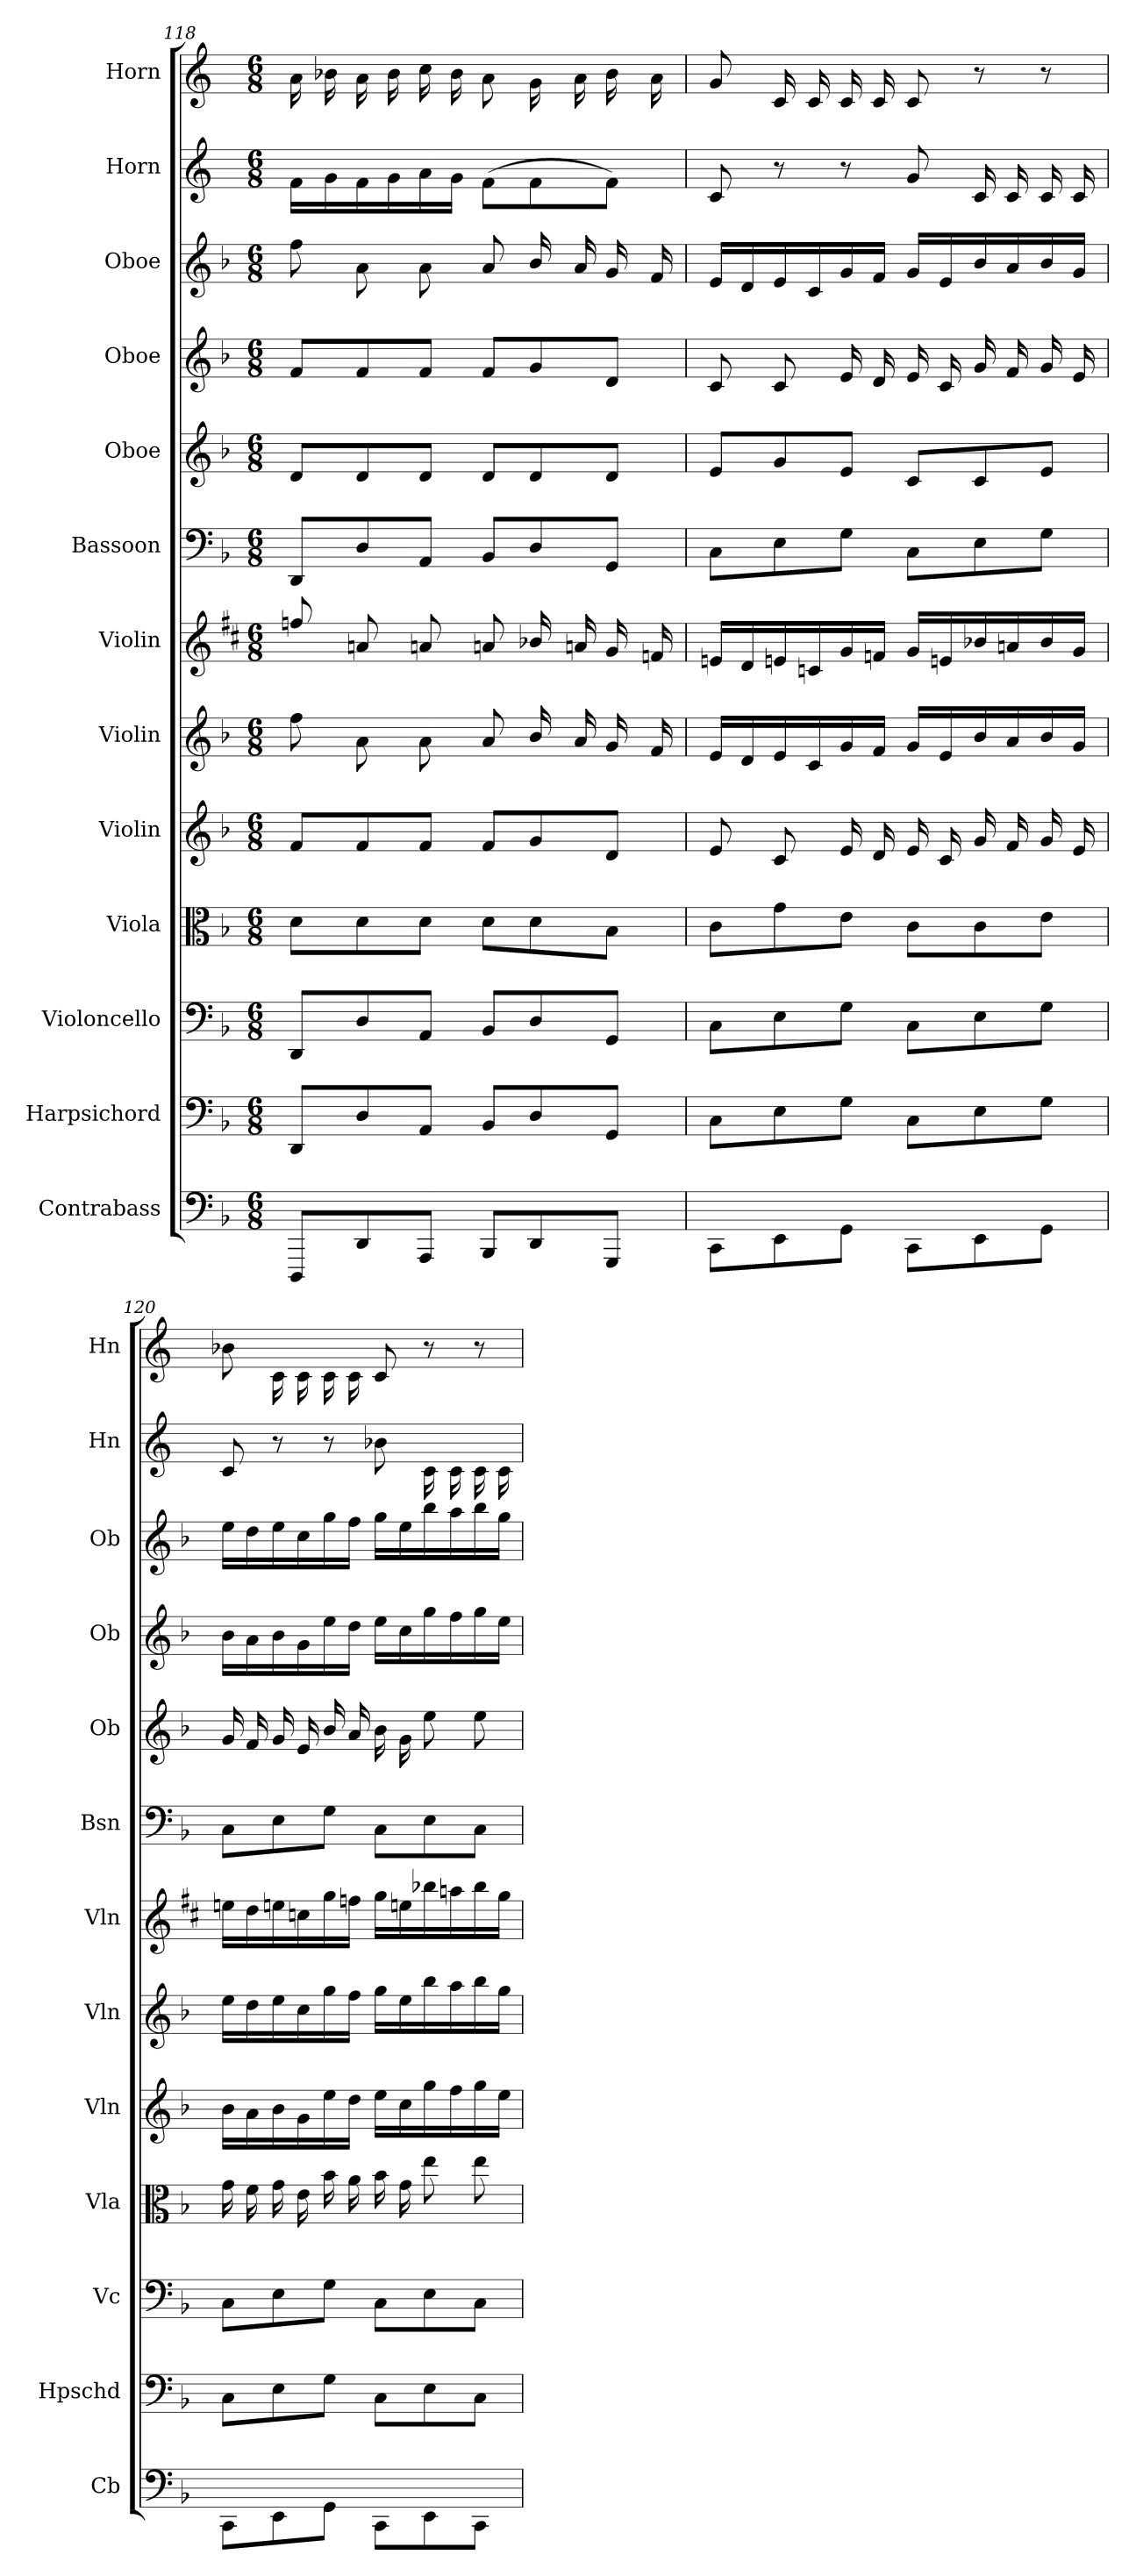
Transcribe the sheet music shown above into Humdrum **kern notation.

**kern	**kern	**kern	**kern	**kern	**kern	**kern	**kern	**kern	**kern	**kern	**kern	**kern
*part13	*part12	*part11	*part10	*part9	*part8	*part7	*part6	*part5	*part4	*part3	*part2	*part1
*staff13	*staff12	*staff11	*staff10	*staff9	*staff8	*staff7	*staff6	*staff5	*staff4	*staff3	*staff2	*staff1
*I"Contrabass	*I"Harpsichord	*I"Violoncello	*I"Viola	*I"Violin	*I"Violin	*I"Violin	*I"Bassoon	*I"Oboe	*I"Oboe	*I"Oboe	*I"Horn	*I"Horn
*I'Cb	*I'Hpschd	*I'Vc	*I'Vla	*I'Vln	*I'Vln	*I'Vln	*I'Bsn	*I'Ob	*I'Ob	*I'Ob	*I'Hn	*I'Hn
*clefF4	*clefF4	*clefF4	*clefC3	*clefG2	*clefG2	*clefG2	*clefF4	*clefG2	*clefG2	*clefG2	*clefG2	*clefG2
*ITrd7c12	*	*	*	*	*	*	*	*	*	*	*ITrd4c7	*ITrd4c7
*k[b-]	*k[b-]	*k[b-]	*k[b-]	*k[b-]	*k[b-]	*k[f#c#]	*k[b-]	*k[b-]	*k[b-]	*k[b-]	*k[b-]	*k[b-]
*F:	*F:	*F:	*F:	*F:	*F:	*D:	*F:	*F:	*F:	*F:	*F:	*F:
*M6/8	*M6/8	*M6/8	*M6/8	*M6/8	*M6/8	*M6/8	*M6/8	*M6/8	*M6/8	*M6/8	*M6/8	*M6/8
=118	=118	=118	=118	=118	=118	=118	=118	=118	=118	=118	=118	=118
8DDDD/L	8DD/L	8DD/L	8d\L	8f/L	8ff\	8ffn/	8DD/L	8d/L	8f/L	8ff\	16B-\LL	16d\
.	.	.	.	.	.	.	.	.	.	.	16c\	16e-X\
8DDD/	8D/	8D/	8d\	8f/	8a\	8an/	8D/	8d/	8f/	8a\	16B-\	16d\
.	.	.	.	.	.	.	.	.	.	.	16c\	16e-\
8AAAA/J	8AA/J	8AA/J	8d\J	8f/J	8a\	8an/	8AA/J	8d/J	8f/J	8a\	16d\	16f\
.	.	.	.	.	.	.	.	.	.	.	16c\JJ	16e-\
8BBBB-/L	8BB-/L	8BB-/L	8d\L	8f/L	8a/	8an/	8BB-/L	8d/L	8f/L	8a/	(8B-\L	8d\
8DDD/	8D/	8D/	8d\	8g/	16b-/	16b-X/	8D/	8d/	8g/	16b-/	8B-\	16c\
.	.	.	.	.	16a/	16an/	.	.	.	16a/	.	16d\
8GGGG/J	8GG/J	8GG/J	8B-\J	8d/J	16g/	16g/	8GG/J	8d/J	8d/J	16g/	8B-\J)	16e-\
.	.	.	.	.	16f/	16fn/	.	.	.	16f/	.	16d\
=119	=119	=119	=119	=119	=119	=119	=119	=119	=119	=119	=119	=119
8CCC\L	8C\L	8C\L	8c\L	8e/	16e/LL	16en/LL	8C\L	8e/L	8c/	16e/LL	8F/	8c/
.	.	.	.	.	16d/	16d/	.	.	.	16d/	.	.
8EEE\	8E\	8E\	8g\	8c/	16e/	16en/	8E\	8g/	8c/	16e/	8r	16F/
.	.	.	.	.	16c/	16cn/	.	.	.	16c/	.	16F/
8GGG\J	8G\J	8G\J	8e\J	16e/	16g/	16g/	8G\J	8e/J	16e/	16g/	8r	16F/
.	.	.	.	16d/	16f/JJ	16fn/JJ	.	.	16d/	16f/JJ	.	16F/
8CCC\L	8C\L	8C\L	8c\L	16e/	16g/LL	16g/LL	8C\L	8c/L	16e/	16g/LL	8c/	8F/
.	.	.	.	16c/	16e/	16en/	.	.	16c/	16e/	.	.
8EEE\	8E\	8E\	8c\	16g/	16b-/	16b-X/	8E\	8c/	16g/	16b-/	16F/	8r
.	.	.	.	16f/	16a/	16an/	.	.	16f/	16a/	16F/	.
8GGG\J	8G\J	8G\J	8e\J	16g/	16b-/	16b-/	8G\J	8e/J	16g/	16b-/	16F/	8r
.	.	.	.	16e/	16g/JJ	16g/JJ	.	.	16e/	16g/JJ	16F/	.
=120	=120	=120	=120	=120	=120	=120	=120	=120	=120	=120	=120	=120
8CCC\L	8C\L	8C\L	16g\	16b-\LL	16ee\LL	16een\LL	8C\L	16g/	16b-\LL	16ee\LL	8F/	8e-X\
.	.	.	16f\	16a\	16dd\	16dd\	.	16f/	16a\	16dd\	.	.
8EEE\	8E\	8E\	16g\	16b-\	16ee\	16een\	8E\	16g/	16b-\	16ee\	8r	16F\
.	.	.	16e\	16g\	16cc\	16ccn\	.	16e/	16g\	16cc\	.	16F\
8GGG\J	8G\J	8G\J	16b-\	16ee\	16gg\	16gg\	8G\J	16b-/	16ee\	16gg\	8r	16F\
.	.	.	16a\	16dd\JJ	16ff\JJ	16ffn\JJ	.	16a/	16dd\JJ	16ff\JJ	.	16F\
8CCC\L	8C\L	8C\L	16b-\	16ee\LL	16gg\LL	16gg\LL	8C\L	16b-\	16ee\LL	16gg\LL	8e-X\	8F/
.	.	.	16g\	16cc\	16ee\	16een\	.	16g\	16cc\	16ee\	.	.
8EEE\	8E\	8E\	8ee\	16gg\	16bb-\	16bb-X\	8E\	8ee\	16gg\	16bb-\	16F\	8r
.	.	.	.	16ff\	16aa\	16aan\	.	.	16ff\	16aa\	16F\	.
8CCC\J	8C\J	8C\J	8ee\	16gg\	16bb-\	16bb-\	8C\J	8ee\	16gg\	16bb-\	16F\	8r
.	.	.	.	16ee\JJ	16gg\JJ	16gg\JJ	.	.	16ee\JJ	16gg\JJ	16F\	.
=	=	=	=	=	=	=	=	=	=	=	=	=
*-	*-	*-	*-	*-	*-	*-	*-	*-	*-	*-	*-	*-
